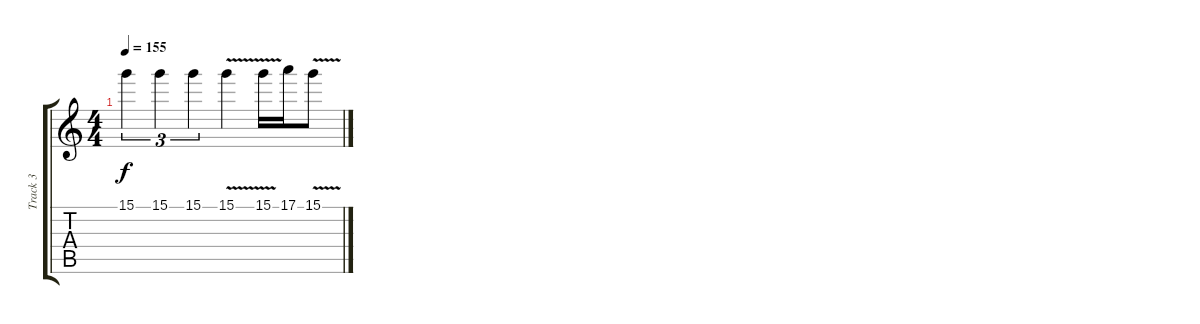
\track ("Track 3" "Track 3") {instrument distortionguitar}
\staff {score tabs}
\tuning (E4 B3 G3 D3 A2 E2) {hide}
\ts (4 4)
\tempo 155
\clef g2
\ks c
15.1.4{tu (3 2) dy f} 15.1.4{tu (3 2)} 15.1.4{tu (3 2)} 15.1{v}.4 15.1{v}.16 17.1.16 15.1{v}.8
